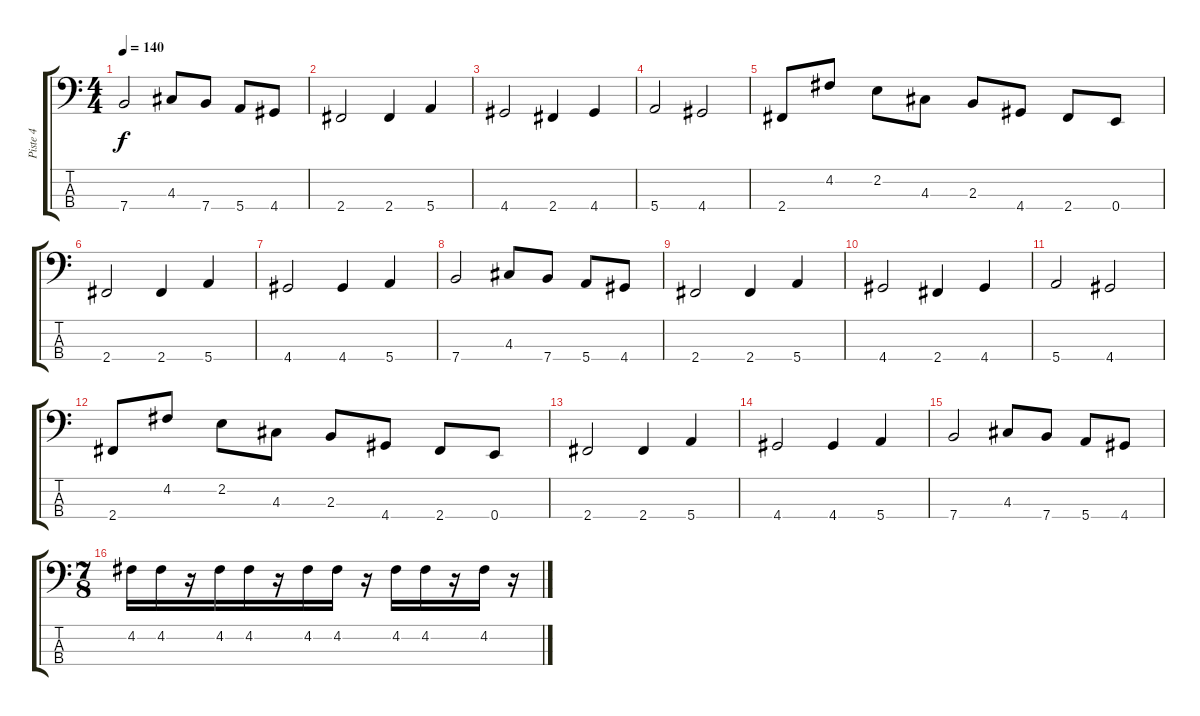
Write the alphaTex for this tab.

\track ("Piste 4" "Piste 4") {instrument electricbasspick}
\staff {score tabs}
\tuning (G2 D2 A1 E1) {hide}
\ts (4 4)
\tempo 140
\clef f4
\ks c
7.4.2{dy f} 4.3.8 7.4.8 5.4.8 4.4.8 |
2.4.2 2.4.4 5.4.4 |
4.4.2 2.4.4 4.4.4 |
5.4.2 4.4.2 |
2.4.8 4.2.8 2.2.8 4.3.8 2.3.8 4.4.8 2.4.8 0.4.8 |
2.4.2 2.4.4 5.4.4 |
4.4.2 4.4.4 5.4.4 |
7.4.2 4.3.8 7.4.8 5.4.8 4.4.8 |
2.4.2 2.4.4 5.4.4 |
4.4.2 2.4.4 4.4.4 |
5.4.2 4.4.2 |
2.4.8 4.2.8 2.2.8 4.3.8 2.3.8 4.4.8 2.4.8 0.4.8 |
2.4.2 2.4.4 5.4.4 |
4.4.2 4.4.4 5.4.4 |
7.4.2 4.3.8 7.4.8 5.4.8 4.4.8 |
\ts (7 8)
4.2.16 4.2.16 r.16 4.2.16 4.2.16 r.16 4.2.16 4.2.16 r.16 4.2.16 4.2.16 r.16 4.2.16 r.16
